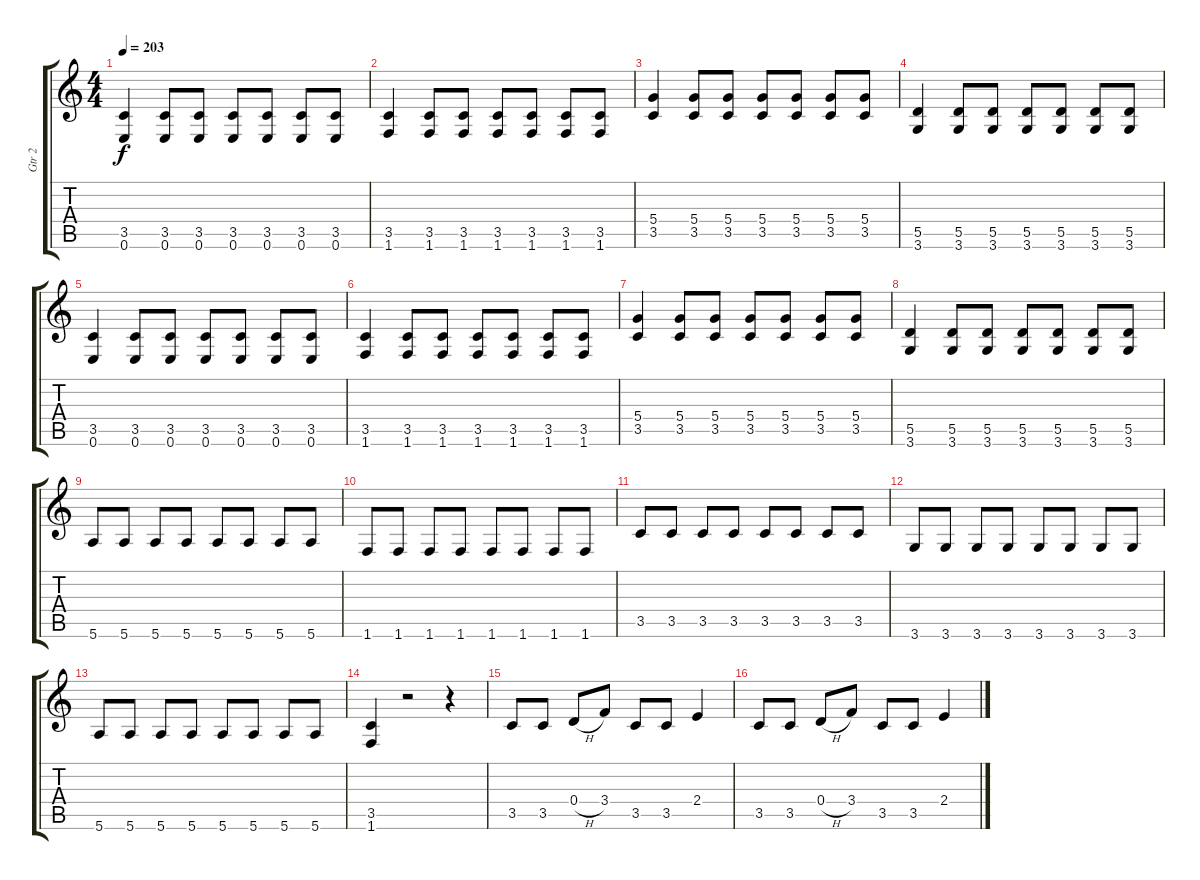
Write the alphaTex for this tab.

\track ("Gtr 2" "Gtr 2") {instrument distortionguitar}
\staff {score tabs}
\tuning (E4 B3 G3 D3 A2 E2) {hide}
\ts (4 4)
\tempo 203
\clef g2
\ks c
(3.5 0.6).4{dy f volume 15 instrument distortionguitar} (3.5 0.6).8 (3.5 0.6).8 (3.5 0.6).8 (3.5 0.6).8 (3.5 0.6).8 (3.5 0.6).8 |
(3.5 1.6).4 (3.5 1.6).8 (3.5 1.6).8 (3.5 1.6).8 (3.5 1.6).8 (3.5 1.6).8 (3.5 1.6).8 |
(5.4 3.5).4 (5.4 3.5).8 (5.4 3.5).8 (5.4 3.5).8 (5.4 3.5).8 (5.4 3.5).8 (5.4 3.5).8 |
(5.5 3.6).4 (5.5 3.6).8 (5.5 3.6).8 (5.5 3.6).8 (5.5 3.6).8 (5.5 3.6).8 (5.5 3.6).8 |
(3.5 0.6).4 (3.5 0.6).8 (3.5 0.6).8 (3.5 0.6).8 (3.5 0.6).8 (3.5 0.6).8 (3.5 0.6).8 |
(3.5 1.6).4 (3.5 1.6).8 (3.5 1.6).8 (3.5 1.6).8 (3.5 1.6).8 (3.5 1.6).8 (3.5 1.6).8 |
(5.4 3.5).4 (5.4 3.5).8 (5.4 3.5).8 (5.4 3.5).8 (5.4 3.5).8 (5.4 3.5).8 (5.4 3.5).8 |
(5.5 3.6).4 (5.5 3.6).8 (5.5 3.6).8 (5.5 3.6).8 (5.5 3.6).8 (5.5 3.6).8 (5.5 3.6).8 |
5.6.8{instrument electricguitarmuted} 5.6.8 5.6.8 5.6.8 5.6.8 5.6.8 5.6.8 5.6.8 |
1.6.8 1.6.8 1.6.8 1.6.8 1.6.8 1.6.8 1.6.8 1.6.8 |
3.5.8 3.5.8 3.5.8 3.5.8 3.5.8 3.5.8 3.5.8 3.5.8 |
3.6.8 3.6.8 3.6.8 3.6.8 3.6.8 3.6.8 3.6.8 3.6.8 |
5.6.8 5.6.8 5.6.8 5.6.8 5.6.8 5.6.8 5.6.8 5.6.8 |
(3.5 1.6).4{instrument distortionguitar} r.2 r.4 |
3.5.8{instrument electricguitarmuted} 3.5.8 0.4{h}.8{instrument distortionguitar} 3.4.8 3.5.8{instrument electricguitarmuted} 3.5.8 2.4.4{instrument distortionguitar} |
3.5.8{instrument electricguitarmuted} 3.5.8 0.4{h}.8{instrument distortionguitar} 3.4.8 3.5.8{instrument electricguitarmuted} 3.5.8 2.4.4{instrument distortionguitar}
